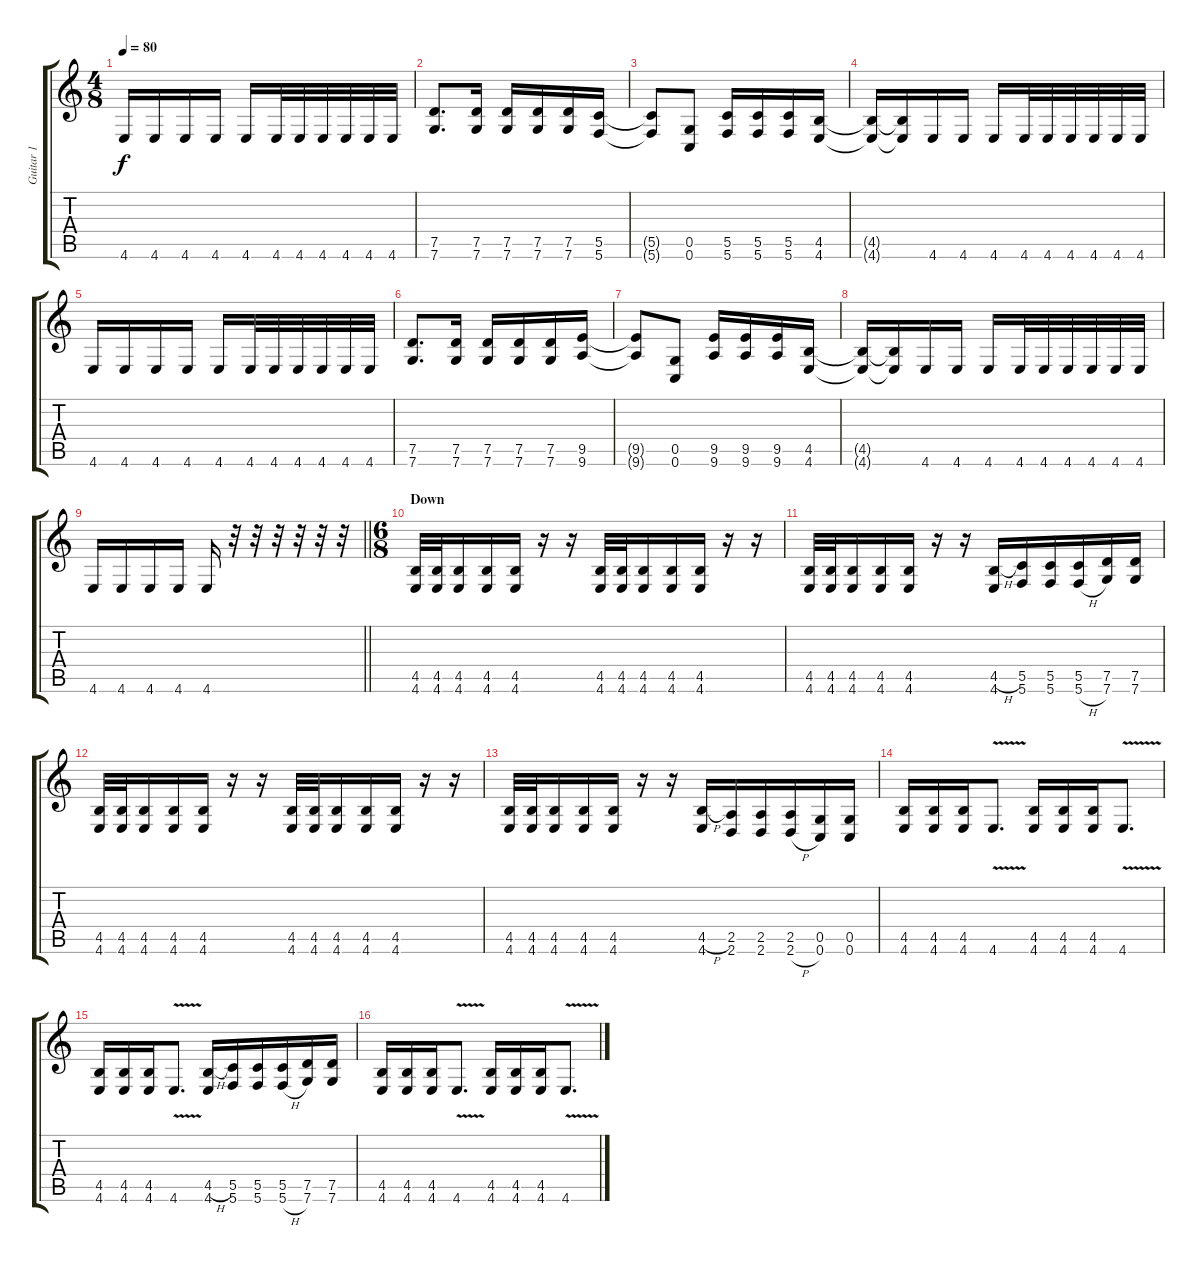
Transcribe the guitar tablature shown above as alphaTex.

\track ("Guitar 1" "Guitar 1") {instrument distortionguitar}
\staff {score tabs}
\tuning (D4 A3 F3 C3 G2 C2) {hide}
\ts (4 8)
\tempo 80
\clef g2
\ks c
4.6.16{dy f} 4.6.16 4.6.16 4.6.16 4.6.16 4.6.32 4.6.32 4.6.32 4.6.32 4.6.32 4.6.32 |
(7.5 7.6).8{d} (7.5 7.6).16 (7.5 7.6).16 (7.5 7.6).16 (7.5 7.6).16 (5.5 5.6).16 |
(5.5{t} 5.6{t}).8 (0.5 0.6).8 (5.5 5.6).16 (5.5 5.6).16 (5.5 5.6).16 (4.5 4.6).16 |
(4.5{t} 4.6{t}).16 (4.5{t} 4.6{t}).16 4.6.16 4.6.16 4.6.16 4.6.32 4.6.32 4.6.32 4.6.32 4.6.32 4.6.32 |
4.6.16 4.6.16 4.6.16 4.6.16 4.6.16 4.6.32 4.6.32 4.6.32 4.6.32 4.6.32 4.6.32 |
(7.5 7.6).8{d} (7.5 7.6).16 (7.5 7.6).16 (7.5 7.6).16 (7.5 7.6).16 (9.5 9.6).16 |
(9.5{t} 9.6{t}).8 (0.5 0.6).8 (9.5 9.6).16 (9.5 9.6).16 (9.5 9.6).16 (4.5 4.6).16 |
(4.5{t} 4.6{t}).16 (4.5{t} 4.6{t}).16 4.6.16 4.6.16 4.6.16 4.6.32 4.6.32 4.6.32 4.6.32 4.6.32 4.6.32 |
\barLineRight lightlight
4.6.16 4.6.16 4.6.16 4.6.16 4.6.16 r.32 r.32 r.32 r.32 r.32 r.32 |
\ts (6 8)
\section ("" "Down")
(4.5 4.6).32 (4.5 4.6).32 (4.5 4.6).16 (4.5 4.6).16 (4.5 4.6).16 r.16 r.16 (4.5 4.6).32 (4.5 4.6).32 (4.5 4.6).16 (4.5 4.6).16 (4.5 4.6).16 r.16 r.16 |
(4.5 4.6).32 (4.5 4.6).32 (4.5 4.6).16 (4.5 4.6).16 (4.5 4.6).16 r.16 r.16 (4.5{h} 4.6).16 (5.5 5.6).16 (5.5 5.6).16 (5.5 5.6{h}).16 (7.5 7.6).16 (7.5 7.6).16 |
(4.5 4.6).32 (4.5 4.6).32 (4.5 4.6).16 (4.5 4.6).16 (4.5 4.6).16 r.16 r.16 (4.5 4.6).32 (4.5 4.6).32 (4.5 4.6).16 (4.5 4.6).16 (4.5 4.6).16 r.16 r.16 |
(4.5 4.6).32 (4.5 4.6).32 (4.5 4.6).16 (4.5 4.6).16 (4.5 4.6).16 r.16 r.16 (4.5{h} 4.6).16 (2.5 2.6).16 (2.5 2.6).16 (2.5 2.6{h}).16 (0.5 0.6).16 (0.5 0.6).16 |
(4.5 4.6).16 (4.5 4.6).16 (4.5 4.6).16 4.6{v}.8{d} (4.5 4.6).16 (4.5 4.6).16 (4.5 4.6).16 4.6{v}.8{d} |
(4.5 4.6).16 (4.5 4.6).16 (4.5 4.6).16 4.6{v}.8{d} (4.5{h} 4.6).16 (5.5 5.6).16 (5.5 5.6).16 (5.5 5.6{h}).16 (7.5 7.6).16 (7.5 7.6).16 |
(4.5 4.6).16 (4.5 4.6).16 (4.5 4.6).16 4.6{v}.8{d} (4.5 4.6).16 (4.5 4.6).16 (4.5 4.6).16 4.6{v}.8{d}
